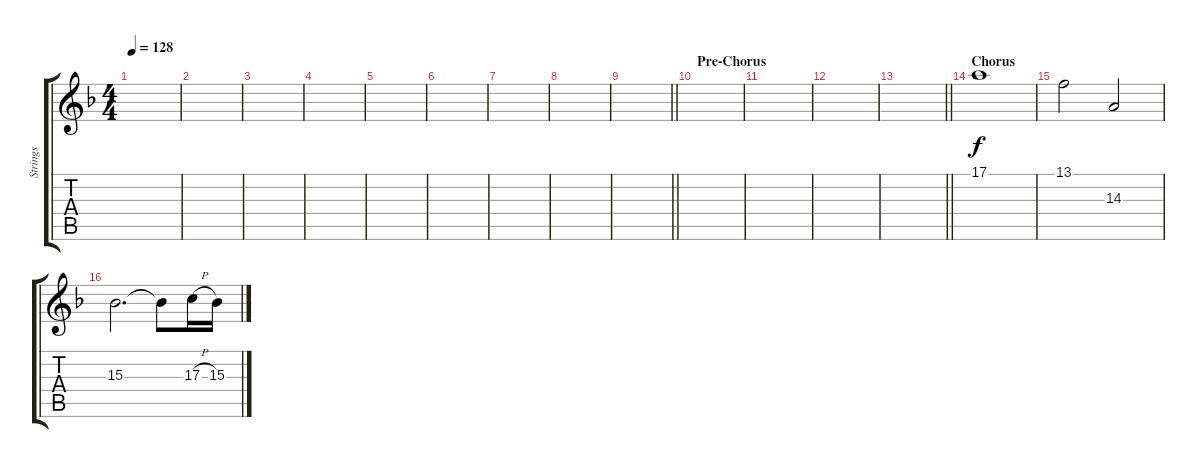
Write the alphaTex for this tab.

\track ("Strings" "Strings") {instrument stringensemble1}
\staff {score tabs}
\tuning (E4 B3 G3 D3 A2 E2) {hide}
\ts (4 4)
\tempo 128
\clef g2
\ks dminor
|
|
|
|
|
|
|
|
\barLineRight lightlight
|
\section ("" "Pre-Chorus")
|
|
|
\barLineRight lightlight
|
\section ("" "Chorus")
17.1.1 |
13.1.2 14.3.2 |
15.3.2{d} 15.3{t}.8 17.3{h}.16 15.3.16
